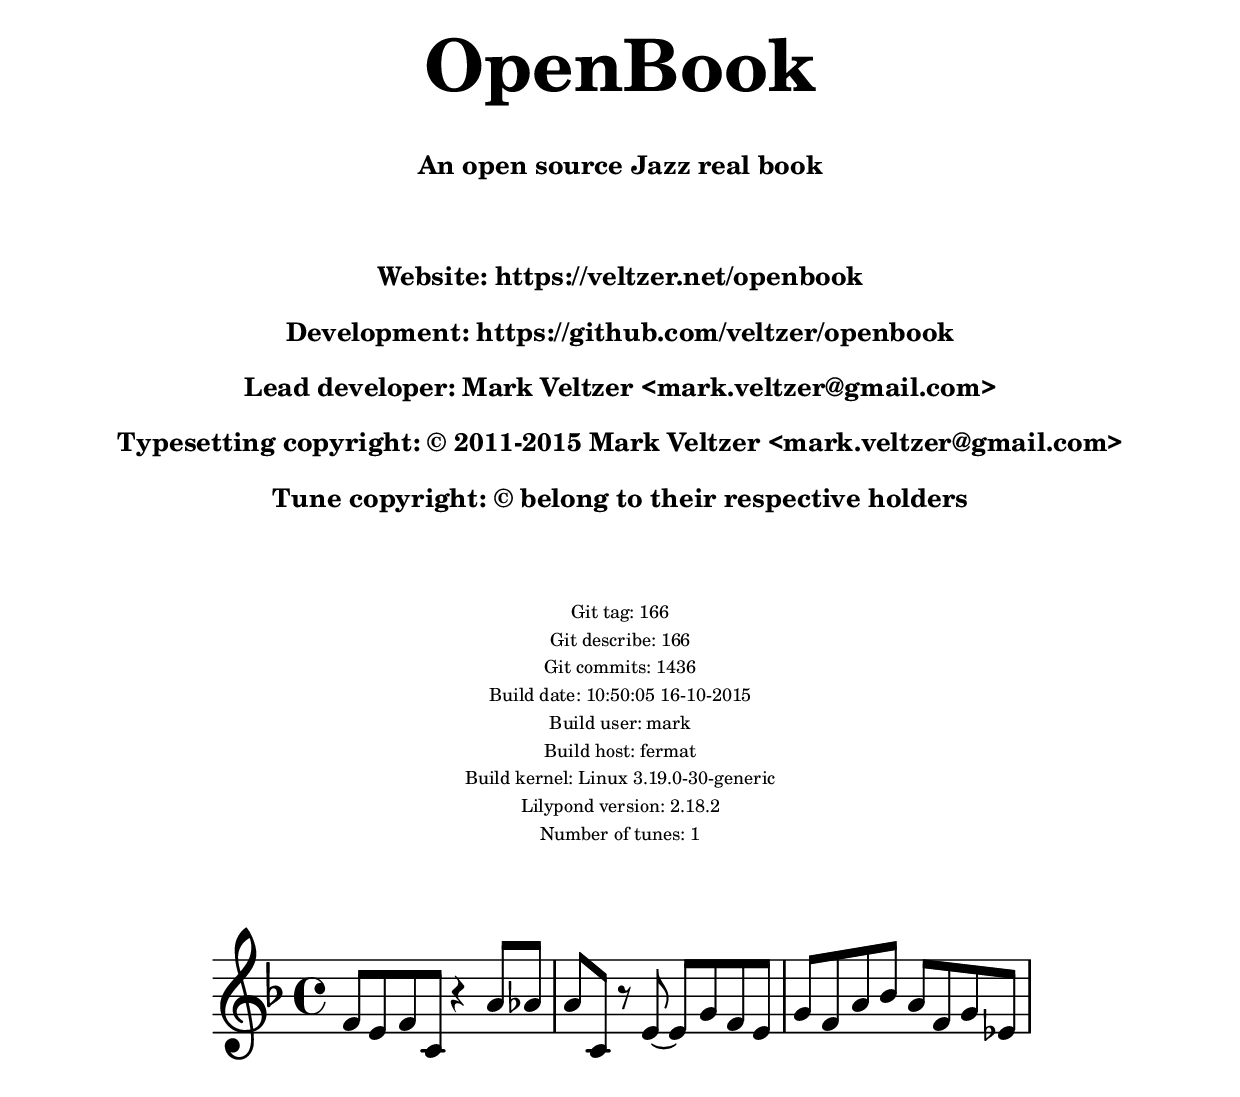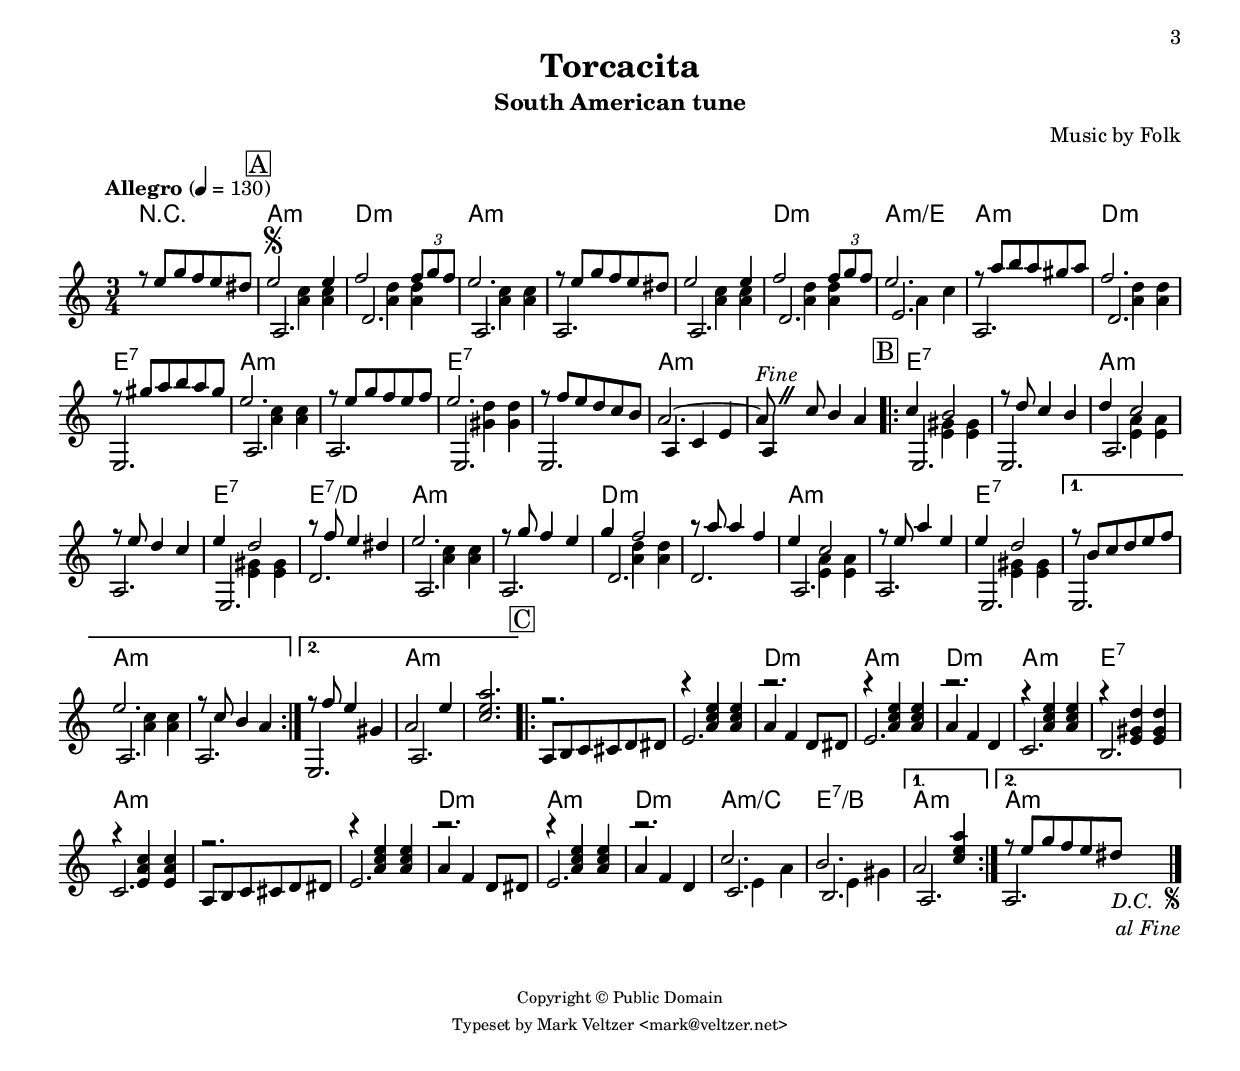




% lets emit the definitions

% end verbatim - this comment is a hack to prevent texinfo.tex
% from choking on non-European UTF-8 subsets

% this version tag will keep me compiling only on this version of lilypond.
%=====================================================================

\version "2.18.2"

% lets define a variable to hold the formatted build date (man 3 strftime):
%date=#(strftime "%T %d-%m-%Y" (localtime (current-time)))
%lilyver=#(lilypond-version)

% setting instruments for midi generation (bah - this doesn't work...)
%=====================================================================
%\set ChordNames.midiInstrument = #"acoustic grand"
%\set Staff.midiInstrument = #"flute"
%\set PianoStaff.instrumentName = #"acoustic grand"
% do not show chords unless they change...
%\set chordChanges = ##t

% number of staffs per page (this does not work because of my breaks)
%\paper {
%	system-count = #7
%}

\paper {
%% reduce spaces between systems and the bottom (taken from the lilypond
%% documentation and found the relevant variable)
%% the result of this is that I can fit 8 single staffs in one page
%% which is ideal for Jazz (think 32 bar divided into 8 lines of 4 bars each...).
%% I should really only apply this thing for Jazz tunes but that is a TODO item.
%% default is 4\mm - 3 already causes 8 staffs to take 2 pages
	between-system-padding = 2\mm
%% default is 20\mm
%% between-system-space = 16\mm
%% ragged-last-bottom = ##f
%% ragged-bottom = ##f

%% make lilypond increase the distance of the footer from the bottom of the page
%% it seems that if you don't do something like this you're going to have
%% a real problem seeing the footer in postscript printing....
%%bottom-margin = 2.5\cm

%% from /usr/share/lilypond/2.12.3/ly/titling-init.ly
%% to stop lilypond from printing footers...
	oddFooterMarkup = \markup {}

%% prevent lilypond from printing the headers...

	scoreTitleMarkup = \markup {}
	bookTitleMarkup = \markup {}
}
\layout {
%% don't have the fist line indented
	indent = 0.0 \cm
%% don't know what this is (taken from Laurent Martelli...)
%%textheight = 1.5\cm

	\context {
		\Score
	%% change the size of the text fonts
	%%\override LyricText #'font-family = #'typewriter
		\override LyricText #'font-size = #'-2

	%% set the style of the chords to Jazz - I don't see this making any effect
		\override ChordName #'style = #'jazz
	%%\override ChordName #'word-space = #2

	%% set the chord size and font
	%%\override ChordName #'font-series = #'bold
	%%\override ChordName #'font-family = #'roman
	%%\override ChordName #'font-size = #-1

	%% don't show bar numbers (for jazz it makes it too cluttery)
		\remove "Bar_number_engraver"
	}
}
% reduce the font size (taken from the lilypond info documentation, default is 20)
#(set-global-staff-size 17.82)

% There is no need to set the paper size to a4 since it is the default.
% make lilypond use paper of size a4 (Is this the default ?!?)
%#(set-default-paper-size "a4")
%)

% Don't have textedit:// links for every note in the pdf file.
% This reduces the size of the pdf by a lot
\pointAndClickOff

% chord related matters
myChordDefinitions={
	<c ees ges bes des' fes' aes'>-\markup \super {7alt}
	<c e g bes f'>-\markup \super {7sus}
	<c e g bes d f'>-\markup \super {9sus}
	<c e g f'>-\markup \super {sus}
	<c ees ges bes>-\markup { "m" \super { "7 " \flat "5" } }
	<c ees ges beses>-\markup { "dim" \super { "7" } }
	<c ees ges>-\markup { "dim" }
%%<c e g b>-\markup { "maj7" }
	<c e gis bes d'>-\markup { \super { "9 " \sharp "5" } }
	<c e g bes d' a'>-\markup \super {13}
	<c e g bes d' fis'>-\markup { \super { "9 " \sharp "11" } }
}
myChordExceptions=#(append
	(sequential-music-to-chord-exceptions myChordDefinitions #t)
	ignatzekExceptions
)

% some macros to be reused all over
% =====================================================================
myBreak=\break
% do line breaks really matter?
myEndLine=\break
%myEndLine={}
myEndLineVoltaNotLast={}
myEndLineVoltaLast=\break
myEndLineVolta=\break
partBar=\bar "||"
endBar=\bar "|."
startBar=\bar ".|"
startRepeat=\bar "|:"
endRepeat=\bar ":|"
startTune={}
endTune=\bar "|."
myFakeEndLine={}
mySegno=\mark \markup { \musicglyph #"scripts.segno" }
myCoda=\mark \markup { \musicglyph #"scripts.coda" }

% some functions to be reused all over
% =====================================================================
% A wrapper for section markers that allows us to control their formatting

% You can have a circle instead of a box using:
% \mark \markup { \circle #mark }
myMark =
#(define-music-function
	(parser location mark)
	(markup?)
	#{
	\mark \markup { \box #mark }
	#})
myWordMark =
#(define-music-function
	(parser location mark)
	(markup?)
	#{
	\mark \markup { \box #mark }
	#})
% grace that does appoggiatura
%\grace $notes
myGrace = #(define-music-function (parser location notes) (ly:music?) #{ \appoggiatura $notes #})
% grace that does nothing
%myGrace = #(define-music-function (parser location notes) (ly:music?) #{ #})

% this is a macro that * really * breaks lines. You don't really need this since a regular \break will work
% AS LONG AS you have the '\remove Bar_engraver' enabled...
hardBreak={ \bar "" \break }
% a macro to make vertical space
verticalSpace=\markup { \null }

% macros to help in parenthesizing chords
% see the playground area for openbook and http://lilypond.1069038.n5.nabble.com/Parenthesizing-chord-names-td44370.html
#(define (left-parenthesis-ignatzek-chord-names in-pitches bass inversion context) (markup #:line ("(" (ignatzek-chord-names in-pitches bass inversion context))))
#(define (right-parenthesis-ignatzek-chord-names in-pitches bass inversion context) (markup #:line ((ignatzek-chord-names in-pitches bass inversion context) ")")))
#(define (parenthesis-ignatzek-chord-names in-pitches bass inversion context) (markup #:line ("(" (ignatzek-chord-names in-pitches bass inversion context) ")")))
LPC = { \once \set chordNameFunction = #left-parenthesis-ignatzek-chord-names }
RPC = { \once \set chordNameFunction = #right-parenthesis-ignatzek-chord-names }
OPC = { \once \set chordNameFunction = #parenthesis-ignatzek-chord-names }

% some macros for marking parts of jazz tunes
% =====================================================================
startSong={}
% If we want endings of parts to be denoted by anything we need
% to find a smarter function that this since this will tend
% to make other things disapper (repeat markings etc)
%endSong=\bar "|."
endSong={}
startPart={}
% If we want endings of parts to be denoted by anything we need
% to find a smarter function that this since this will tend
% to make other things disapper (repeat markings etc)
% endPart=\bar "||"
endPart={}
startChords={
%% this causes chords that do not change to disappear...
	\set chordChanges = ##t
%% use my own chord exceptions
	\set chordNameExceptions = #myChordExceptions
}
endChords={}


% lets always include guitar definitions
\include "predefined-guitar-fretboards.ly"

% book header
%\book {
%% this is the title page
	\bookpart {
		\markup {
			\column {
				\null
				\null
				\null
				\null
				\null
				\null
				\null
				\null
				\null
				\null
				\fill-line { \fontsize #11 \bold "OpenBook" }
				\null
				\null
				\fill-line { \larger \larger \bold "An open source Jazz real book" }
				\null
				\null
				\null
				\fill-line {
					\huge \bold \concat {
						"Website: "
						\with-url #"https://veltzer.net/openbook" https://veltzer.net/openbook
					}
				}
				\null
				\fill-line {
					\huge \bold \concat {
						"Development: "
						\with-url #"https://github.com/veltzer/openbook" https://github.com/veltzer/openbook
					}
				}
				\null
				\fill-line {
					\huge \bold \concat {
						"Lead developer: Mark Veltzer "
						"<" \with-url #"mailto:mark.veltzer@gmail.com" mark.veltzer@gmail.com ">"
					}
				}
				\null
				\fill-line {
					\huge \bold \concat {
						"Typesetting copyright: © 2011-"
						2015
						" Mark Veltzer "
						"<" \with-url #"mailto:mark.veltzer@gmail.com" mark.veltzer@gmail.com ">"
					}
				}
				\null
				\fill-line { \huge \bold "Tune copyright: © belong to their respective holders" }
				\null
				\null
				\null
				\fill-line { \small "Git tag: 166" }
				\fill-line { \small "Git describe: 166" }
				\fill-line { \small "Git commits: 1436" }
				\fill-line { \small "Build date: 10:50:05 16-10-2015" }
				\fill-line { \small "Build user: mark" }
				\fill-line { \small "Build host: fermat" }
				\fill-line { \small "Build kernel: Linux 3.19.0-30-generic" }
				\fill-line { \small "Lilypond version: 2.18.2" }
				\fill-line { \small "Number of tunes: 1" }
				\null
				\null
				\null
			}
		}
		\score {
			<<
				\new Staff="Melody" {
					\new Voice="Voice"
					\relative c' {
						\time 4/4
						\key f \major
						\set fontSize = #-3
						f8 e f c r4 a'8 aes | a c, r e~ e g f e | g f a bes a f g ees
					}
				}
			>>
			\layout {
				#(layout-set-staff-size 35)
				indent = 2.6\cm
			}
		}
	}

\markuplist \table-of-contents
\pageBreak

% from here everything needs to go into a loop

% include anything the user wants before the bookpart starts



PartChords=\chordmode {
	\startSong
	\startChords

%% there is no need to worry about which instrument plays the chords
%% since they will not be heard...

	r2. |

	a:m | d:m | a2.*2:m | \myFakeEndLine
	a2.:m | d:m | a:m/e | a:m | \myFakeEndLine
	d:m | e:7 | a2.*2:m | \myFakeEndLine
	e:7 | a:m | \myFakeEndLine

	\repeat volta 2 {
		e2.*2:7 | a:m | \myFakeEndLine
		e2.:7 | e:7/d | a2.*2:m | \myFakeEndLine
		d:m | a:m | \myFakeEndLine
		e2.:7 |
	} \alternative {
		{ e2.:7 | a2.*2:m | }
		{ e2.:7 | a2.*2:m | }
	} \myFakeEndLine

	\repeat volta 2 {
		a2.*2:m | d2.:m | a:m | \myFakeEndLine
		d:m | a:m | e:7 | a:m | \myFakeEndLine
		a2.*2:m | d2.:m | a:m | \myFakeEndLine
		d:m | a:m/c | e:7/b |
	} \alternative {
		{ a:m | }
		{ a:m | }
	} \myFakeEndLine

	\endChords
	\endSong
}

PartHighVoice=\relative c' {

	\tempo "Allegro" 4 = 130
	\time 3/4
	\key c \major

%% this is to let lily know that this is voice one
	\voiceOne

	r8 e' g f e dis |

	\myMark "A"
	e2\segno e4 | f2 \tuplet 3/2 {f8 g f} | e2. | r8 e g f e dis | \myFakeEndLine
	e2 e4 | f2 \tuplet 3/2 {f8 g f} | e2. | r8 a b a gis a | \myFakeEndLine
	f2. | r8 gis a b a gis | e2. | r8 e g f e f | \myFakeEndLine
	e2. | r8 f e d c b | a2. ~ | a8-\markup { \italic "Fine" }
	\override BreathingSign.text = \markup {
		\musicglyph #"scripts.caesura.straight"
	}
	\breathe
	c b4 a | \myFakeEndLine

	\myMark "B"
	\repeat volta 2 {
		c4 b2 | r8 d c4 b | d c2 | r8 e d4 c | \myFakeEndLine
		e d2 | r8 f e4 dis | e2. | r8 g f4 e | \myFakeEndLine
		g f2 | r8 a a4 f | e c2 | r8 e a4 e | \myFakeEndLine
		e d2 |
	} \alternative {
		{ r8 b c d e f | e2. | r8 c b4 a | }
		{ r8 f' e4 gis, | a2 e'4 | <c e a>2. | }
	} \myFakeEndLine

	\myMark "C"
	\repeat volta 2 {
		r2. | r4 <a c e> <a c e> | r2. | r4 <a c e> <a c e> | \myFakeEndLine
		r2. | r4 <a c e> <a c e> | r4 <e gis d'> <e gis d'> | r4 <e a c> <e a c> | \myFakeEndLine
		r2. | r4 <a c e> <a c e> | r2. | r4 <a c e> <a c e> | \myFakeEndLine
		r2. | c | b |
	} \alternative {
		{ a2 <c e a>4 | }
		{ r8 e g f e dis_\markup {
			\center-column {
				\line
				{ \italic "D.C. "
				\tiny \raise #1
				\musicglyph #"scripts.segno"
				}
				\italic " al Fine"
			}
		} | }
	} \myFakeEndLine

	\endTune
}

PartMidVoice=\relative c' {
	\time 3/4

%% this is to let lily know that this is voice one
	\voiceTwo

	s2. |

	s4 <a' c> <a c> | s <a d> <a d> | s <a c> <a c> | s2. |
	s4 <a c> <a c> | s <a d> <a d> | s a c | s2. |
	s4 <a d> <a d> | s2. | s4 <a c> <a c> | s2. |
	s4 <gis d'> <gis d'> | s2. | s | s |

	\repeat volta 2 {
		s4 <e gis> <e gis> | s2. | s4 <e a> <e a> | s2. |
		s4 <e gis> <e gis> | s2. | s4 <a c> <a c> | s2. |
		s4 <a d> <a d> | s2. | s4 <e a> <e a> | s2. |
		s4 <e gis> <e gis> |
	} \alternative {
		{ s2. | s4 <a c> <a c> | s2. | }
		{ s2. | s2. | s2. | }
	}

	\repeat volta 2 {
		s2. | s2. | s2. | s2. |
		s2. | s2. | s2. | s2. |
		s2. | s2. | s2. | s2. |
		s2. | s4 e a | s e gis |
	} \alternative {
		{ s2. | }
		{ s2. | }
	}
}

PartLowVoice=\relative c' {
	\time 3/4

%% this is to let lily know that this is voice one
	\voiceThree

	s2. |

	a2. | d | a | a |
	a | d | e | a, |
	d | e, | a | a |
	e | e | a4 c e | a, s s |

	\repeat volta 2 {
		e2. | e | a | a |
		e | d' | a | a |
		d | d | a | a |
		e |
	} \alternative {
		{ e | a | a | }
		{ e | a | s | }
	}

	\repeat volta 2 {
		a8 b c cis d dis | e2. | a4 f d8 dis | e2. |
		a4 f d | c2. | b | c |
		a8 b c cis d dis | e2. | a4 f d8 dis | e2. |
		a4 f d | c2. | b |
	} \alternative {
		{ a | }
		{ a | }
	}
}



\bookpart {

% this causes the variables to be defined...











% now play with the variables that depend on language



% calculate the tag line


% calculate the typesetby




\tocItem \markup "Torcacita / Folk"





% taken from "/usr/share/lilypond/2.12.3/ly/titling-init.ly"
\markup {
	\column {
		\override #'(baseline-skip . 3.5)
		\column {
			\huge \larger \bold
			\fill-line { \larger "Torcacita" }
			\fill-line { \large \smaller \bold \larger "South American tune" }
			\fill-line {
				""
				"Music by Folk"
			}
			\fill-line {
				""
			}
		}
	}
}
\noPageBreak






% score for printing
\score {
	<<
		\new ChordNames="Partchords" \PartChords
		\new Staff="Melody" <<
			\new Voice="highvoice" \PartHighVoice
			\new Voice="midvoice" \PartMidVoice
			\new Voice="lowvoice" \PartLowVoice
		>>
	>>
	\layout {
	}
}


\noPageBreak
\markup \column {
%% just a little space
	\null
	\fill-line {
		\smaller \smaller { "Copyright © Public Domain" }
	}
	\fill-line {
		\smaller \smaller { "Typeset by Mark Veltzer <mark@veltzer.net>" }
	}
}



}


% book footer
%}
